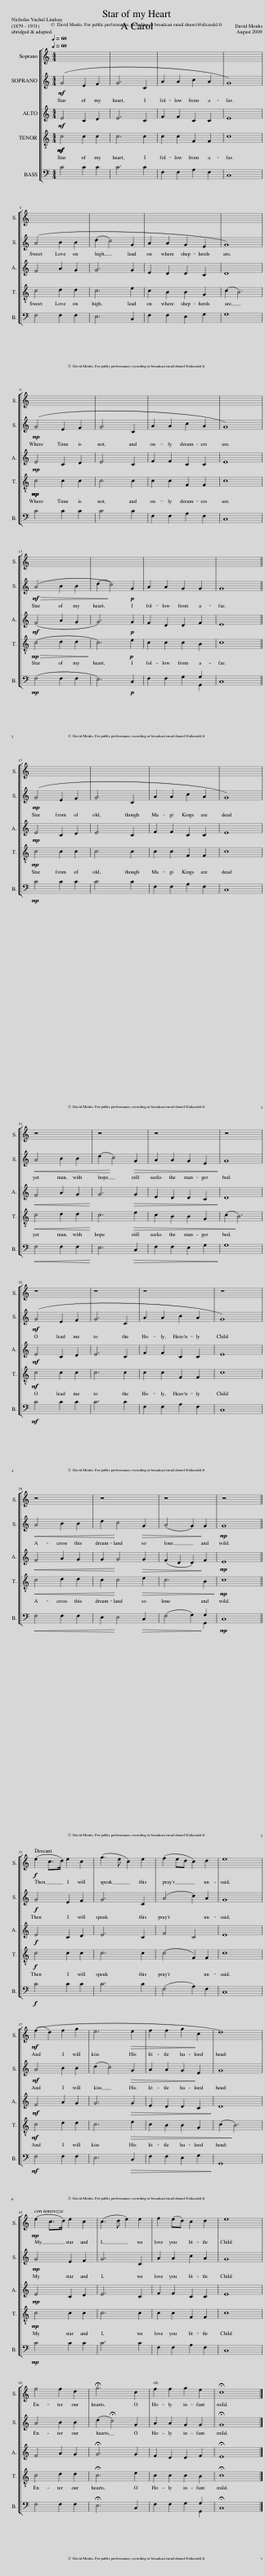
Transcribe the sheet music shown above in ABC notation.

X:1
%%score [ 1 2 3 4 ( 5 6 ) ]
L:1/8
Q:1/4=60
M:4/4
I:linebreak $
K:C
V:1 treble
V:2 treble
V:3 treble
V:4 treble-8 transpose=-12
V:5 bass
V:6 bass
V:1
 x8 | x8 | x8 | x8 |$ x8 | %5
 x8 | x8 | x8 |$ x8 | x8 | %10
 x8 | x8 |$ x8 | x8 | x8 | %15
 x8 ||$ x8 | x8 | x8 | x8 |$ %20
 z8 | z8 | z8 | z8 |$ z8 | %25
 z8 | z8 | z8 |$ z8 | z8 | %30
 z8 | z8 ||$!f! (e2 c>d) e2 c2 | (g3 e c2) e2 | (f2 ed c2) d2 | %35
 e8 |$!mf! ((f2 d2) f2 g2 | e6!>(! e2 | f2 f2 g2!>)! c2 | d8) |$ %40
!mp! (e2 c>d) e2 c2 | (c3 d e2) e2 | f2 (ed) c2 d2 | e8 |$ f4 f2 d2 | %45
 !fermata!g6 c2 | f2 f2 g2 e2 | !fermata!c8 |] %48
V:2
!mf! (G4 E2 F2 | G6 C2 | A2 A2 c2 A2 | G8) |$ (A4 B2 B2 | %5
 (d2 c4) G2 | A2 A2 G2 E2 | G8) |$!mp! (G4 E2 F2 | G6 C2 | %10
 A2 A2 c2 A2 | G8) |$!mf!!>(! (A4 B2 B2 | (d2!>)! c4))!p! G2 | A2 A2 G2 G2 | %15
 G8 ||$!mp! (G4 E2 F2 | G6 C2 | A2 A2 c2 A2 | G8) |$ %20
!<(! A4 B2 B2 | (d2!<)! c4)!>(! G2 | A2 A2 G2 E2!>)! | G8 |$!mf! (G4 E2 F2 | %25
 G6 C2 | A2 A2 c2 A2 | G8) |$!<(! A4 B2 B2 | d2!<)! c4!>(! G2 | %30
 (A4 G2)!>)! G2 |!mp! G8 ||$!f! G4 E2 F2 | G6 C2 | (A4 c2) A2 | %35
 G8 |$!mf! A4 B2 B2 | (d2 c4)!>(! G2 | A2 A2 G2!>)! E2 | G8 |$ %40
!mp! G4 E2 F2 | G6 C2 | A2 A2 c2 A2 | G8 |$ A4 B2 B2 | %45
 (d2 !fermata!c4) G2 | A2 A2 G2 G2 | !fermata!G8 |] %48
V:3
!mf! E4 C2 D2 | E6 C2 | F2 F2 C2 C2 | E8 |$ F4 A2 G2 | %5
 G6 G2 | E2 D2 D2 C2 | D8 |$!mp! E4 C2 D2 | E6 C2 | %10
 F2 F2 C2 C2 | E8 |$!mf! (F4 A2 G2 | G6)!p! G2 | F2 D2 D2 F2 | %15
 E8 ||$!mp! E4 C2 D2 | E6 C2 | F2 F2 C2 C2 | E8 |$ %20
!<(! F4 A2 G2!<)! | G6!>(! G2 | E2 D2 D2 C2!>)! | D8 |$!mf! E4 C2 D2 | %25
 E6 C2 | F2 F2 C2 C2 | E8 |$!<(! F4 A2 G2 | G2!<)! G4!>(! G2 | %30
 (F2 D2 D2)!>)! F2 |!mp! E8 ||$!f! E4 C2 D2 | E6 C2 | F4 C4 | %35
 E8 |$!mf! F4 A2 G2 | G6!>(! G2 | E2 D2 D2 C2!>)! | D8 |$ %40
!mp! E4 C2 D2 | E6 C2 | F2 F2 C2 C2 | E8 |$ F4 A2 G2 | %45
 !fermata!G6 G2 | F2 D2 D2 F2 | !fermata!E8 |] %48
V:4
!mf!!mf! c4 c2 c2 | c6 c2 | c2 c2 F2 F2 | c8 |$ c4 d2 d2 | %5
 c6 e2 | c2 B2 B2 G2 | (c2 B6) |$!mp!!mp! c4 c2 c2 | c6 c2 | %10
 c2 c2 F2 F2 | c8 |$!mp!!>(! (c4 d2 d2!>)! | c6)!p! e2 | c2 c2 c2 B2 | %15
 c8 ||$!mp! c4 c2 c2 | c6 c2 | c2 c2 F2 F2 | c8 |$ %20
!<(! c4 d2 d2!<)! | c6!>(! e2 | c2 B2 B2 G2 | (c2!>)! B6) |$!mf! c4 c2 c2 | %25
 c6 c2 | c2 c2 F2 F2 | c8 |$!<(! c4 d2 d2 | c2!<)! c4!>(! e2 | %30
 c6 B2!>)! |!mp! c8 ||$!f! c4 c2 c2 | c6 c2 | (c4 F2) F2 | %35
 c8 |$!mf! c4 d2 d2 | c6!>(! e2 | c2 B2 B2 G2 | (c2!>)! B6) |$ %40
!mp! c4 c2 c2 | c6 c2 | c2 c2 F2 F2 | c8 |$ c4 d2 d2 | %45
 !fermata!c6 e2 | c2 c2 c2 B2 | !fermata!c8 |] %48
V:5
 C4 C2 C2 | C6 C2 | F,2 F,2 A,2 F,2 | C,8 |$ F,4 F,2 F,2 | %5
 E,6 C,2 | F,2 F,2 E,2 G,2 | G,8 |$ C4 C2 C2 | C6 C2 | %10
 F,2 F,2 A,2 F,2 | C,8 |$!mp! (F,4 F,2 F,2 | E,6)!p! C,2 | F,2 F,2 G,2 G,2 | %15
 C,8 ||$!mp! C4 C2 C2 | C6 C2 | F,2 F,2 A,2 F,2 | C,8 |$ %20
!<(! F,4 F,2 F,2!<)! | E,6!>(! C,2 | F,2 F,2 E,2 G,2!>)! | G,8 |$!mf! C4 C2 C2 | %25
 C6 C2 | F,2 F,2 A,2 F,2 | C,8 |$!<(! F,4 F,2 F,2 | E,2!<)! E,4!>(! C,2 | %30
 (F,4 G,2)!>)! G,2 |!mp! C,8 ||$!f! C4 C2 C2 | C6 C2 | (F,4 A,2) F,2 | %35
 C,8 |$!mf! F,4 F,2 F,2 | E,6!>(! C,2 | F,2 F,2 E,2 G,2!>)! | G,,8 |$ %40
!mp! C4 C2 C2 | C6 C2 | F,2 F,2 A,2 F,2 | C,8 |$ F,4 F,2 F,2 | %45
 !fermata!E,6 C,2 | F,2 F,2 G,2 G,2 | !fermata!C,8 |] %48
V:6
 x8 | x8 | x8 | x8 |$ x8 | %5
 x8 | x8 | x8 |$ x8 | x8 | %10
 x8 | x8 |$ x8 | x8 | x6 G,,2 | %15
 x8 ||$ x8 | x8 | x8 | x8 |$ %20
 x8 | x8 | x8 | x8 |$ x8 | %25
 x8 | x8 | x8 |$ x8 | x8 | %30
 x6 G,,2 | x8 ||$ x8 | x8 | x8 | %35
 x8 |$ x8 | x8 | x8 | x8 |$ %40
 x8 | x8 | x8 | x8 |$ x8 | %45
 x8 | x6 G,,2 | x8 |] %48
